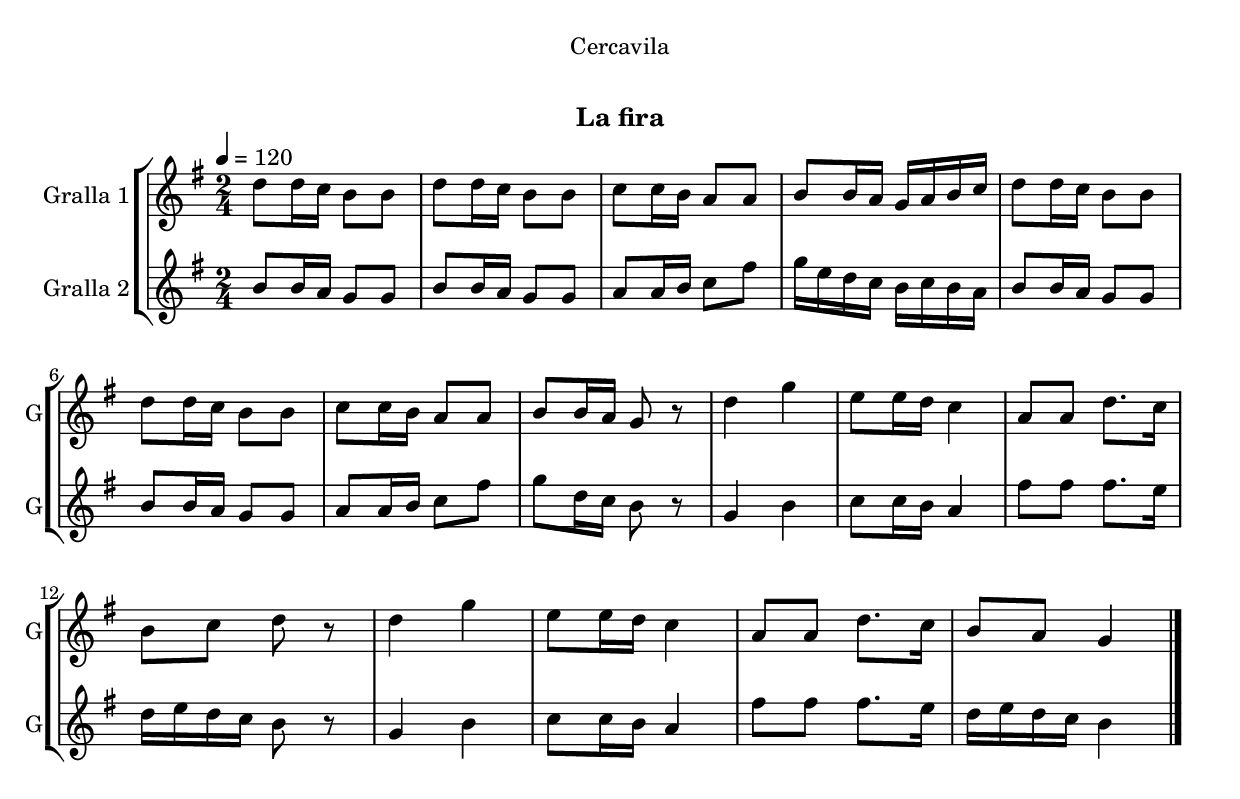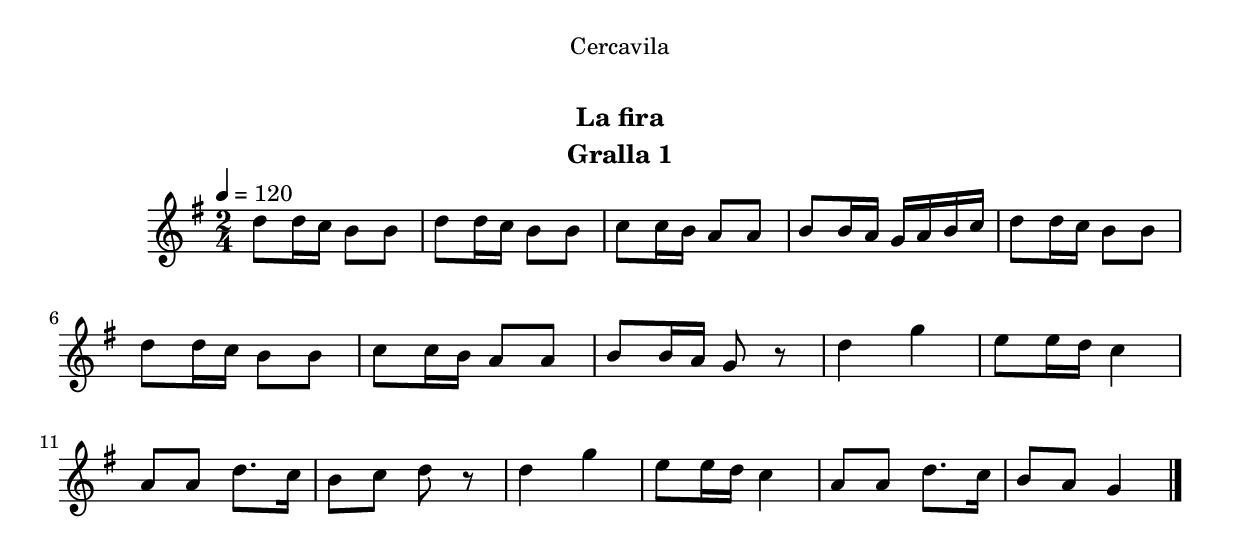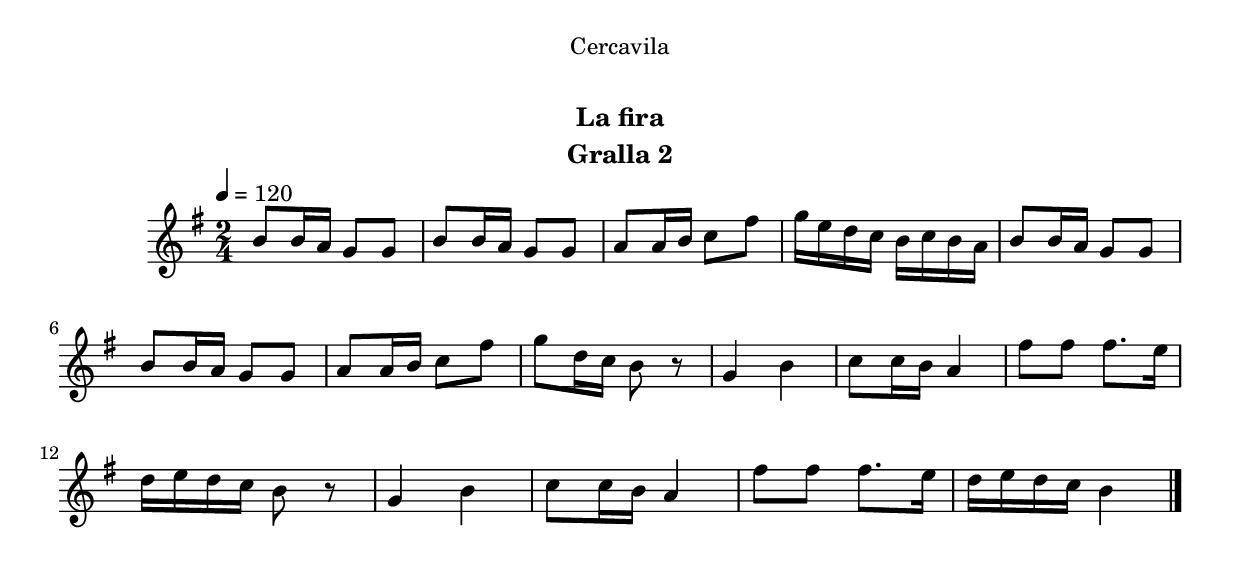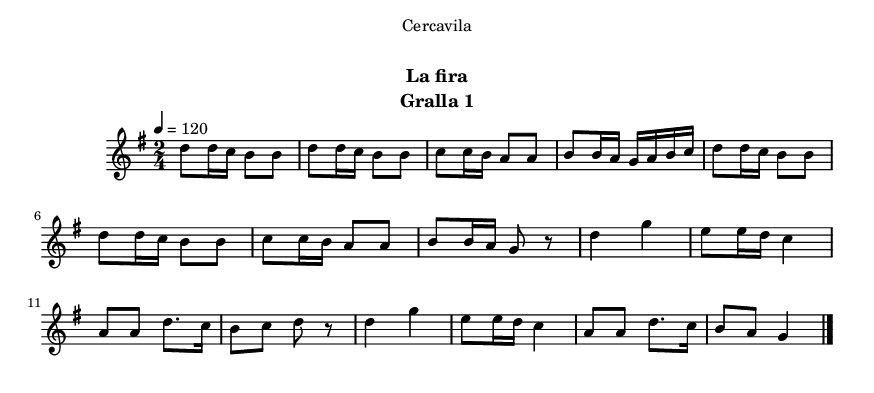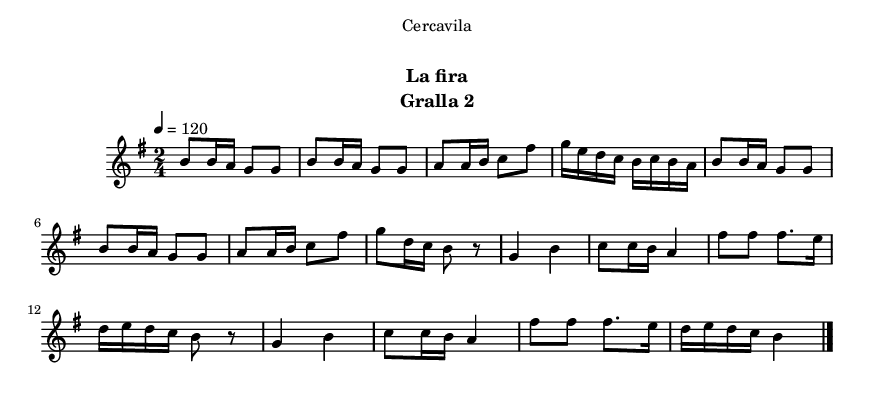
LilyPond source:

\version "2.16.0"

\header {
  dedication="Cercavila"
  title="  "
  subtitle="La fira"
  subsubtitle=""
  poet=""
  meter=""
  piece=""
  composer=""
  arranger=""
  opus=""
  instrument=""
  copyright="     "
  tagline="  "
}

liniaroAa =
\relative d''
{
  \tempo 4=120
  \clef treble
  \key g \major
  \time 2/4
  d8 d16 c b8 b  |
  d8 d16 c b8 b  |
  c8 c16 b a8 a  |
  b8 b16 a g a b c  |
  %05
  d8 d16 c b8 b  |
  d8 d16 c b8 b  |
  c8 c16 b a8 a  |
  b8 b16 a g8 r  |
  d'4 g  |
  %10
  e8 e16 d c4  |
  a8 a d8. c16  |
  b8 c d r  |
  d4 g  |
  e8 e16 d c4  |
  %15
  a8 a d8. c16  |
  b8 a g4  \bar "|."
}

liniaroAb =
\relative b'
{
  \tempo 4=120
  \clef treble
  \key g \major
  \time 2/4
  b8 b16 a g8 g  |
  b8 b16 a g8 g  |
  a8 a16 b c8 fis  |
  g16 e d c b c b a  |
  %05
  b8 b16 a g8 g  |
  b8 b16 a g8 g  |
  a8 a16 b c8 fis  |
  g8 d16 c b8 r  |
  g4 b  |
  %10
  c8 c16 b a4  |
  fis'8 fis fis8. e16  |
  d16 e d c b8 r  |
  g4 b  |
  c8 c16 b a4  |
  %15
  fis'8 fis fis8. e16  |
  d16 e d c b4  \bar "|."
}

\book {

\paper {
  print-page-number = false
}

\bookpart {
  \score {
    \new StaffGroup {
      \override Score.RehearsalMark #'self-alignment-X = #LEFT
      <<
        \new Staff \with {instrumentName = #"Gralla 1" shortInstrumentName = #"G"} \liniaroAa
        \new Staff \with {instrumentName = #"Gralla 2" shortInstrumentName = #"G"} \liniaroAb
      >>
    }
    \layout {}
  }\score { \unfoldRepeats
    \new StaffGroup {
      \override Score.RehearsalMark #'self-alignment-X = #LEFT
      <<
        \new Staff \with {instrumentName = #"Gralla 1" shortInstrumentName = #"G"} \liniaroAa
        \new Staff \with {instrumentName = #"Gralla 2" shortInstrumentName = #"G"} \liniaroAb
      >>
    }
    \midi {}
  }
}

\bookpart {
  \header {instrument="Gralla 1"}
  \score {
    \new StaffGroup {
      \override Score.RehearsalMark #'self-alignment-X = #LEFT
      <<
        \new Staff \liniaroAa
      >>
    }
    \layout {}
  }\score { \unfoldRepeats
    \new StaffGroup {
      \override Score.RehearsalMark #'self-alignment-X = #LEFT
      <<
        \new Staff \liniaroAa
      >>
    }
    \midi {}
  }
}

\bookpart {
  \header {instrument="Gralla 2"}
  \score {
    \new StaffGroup {
      \override Score.RehearsalMark #'self-alignment-X = #LEFT
      <<
        \new Staff \liniaroAb
      >>
    }
    \layout {}
  }\score { \unfoldRepeats
    \new StaffGroup {
      \override Score.RehearsalMark #'self-alignment-X = #LEFT
      <<
        \new Staff \liniaroAb
      >>
    }
    \midi {}
  }
}

}

\book {

\paper {
  print-page-number = false
  #(set-paper-size "a6landscape")
  #(layout-set-staff-size 14)
}

\bookpart {
  \header {instrument="Gralla 1"}
  \score {
    \new StaffGroup {
      \override Score.RehearsalMark #'self-alignment-X = #LEFT
      <<
        \new Staff \liniaroAa
      >>
    }
    \layout {}
  }
}

\bookpart {
  \header {instrument="Gralla 2"}
  \score {
    \new StaffGroup {
      \override Score.RehearsalMark #'self-alignment-X = #LEFT
      <<
        \new Staff \liniaroAb
      >>
    }
    \layout {}
  }
}

}

